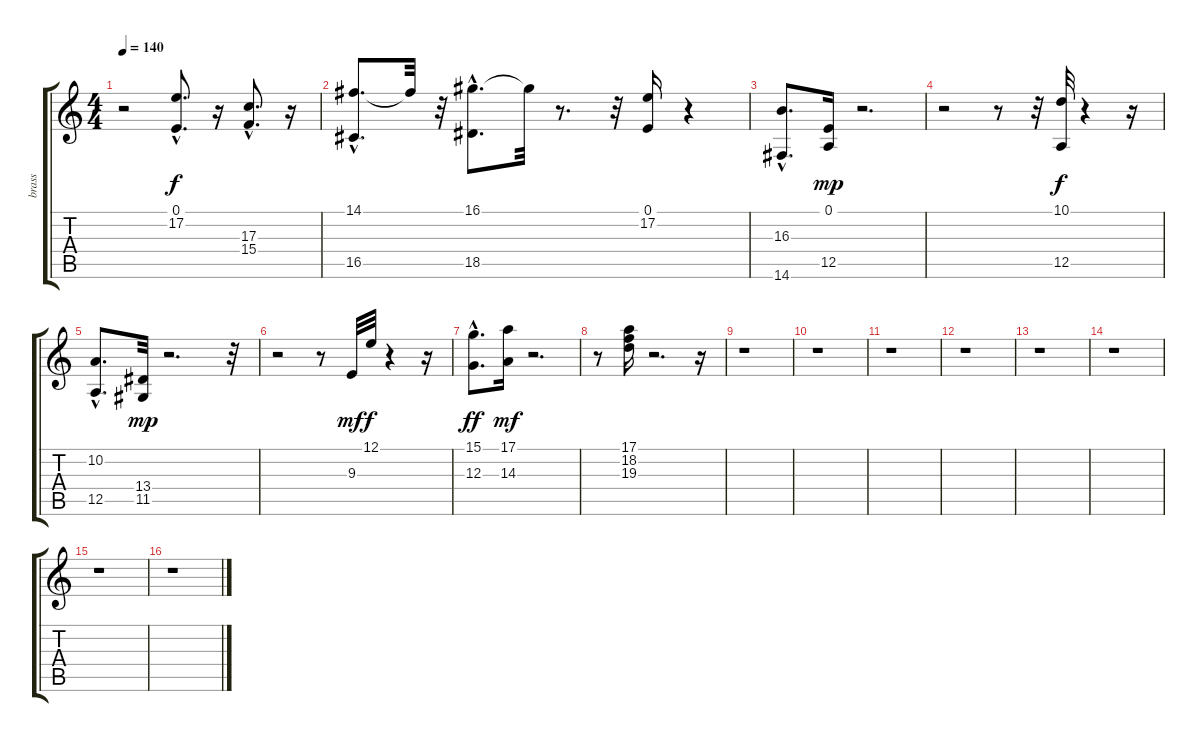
\track ("brass" "brass") {instrument brasssection}
\staff {score tabs}
\tuning (E4 B3 G3 D3 A2 E2) {hide}
\ts (4 4)
\tempo 140
\clef g2
\ks c
r.2{dy mf} (0.1{hac} 17.2{hac}).8{d dy f} r.16 (17.3{hac} 15.4{hac}).8{d} r.16 |
(14.1{hac} 16.5{hac}).8{d} 14.1{t}.32 r.32 (16.1{hac} 18.5{hac}).8{d} 16.1{t}.32 r.8{d} r.32 (0.1 17.2).16 r.4 |
(16.3{hac} 14.6{hac}).8{d} (0.1 12.5).16{dy mp} r.2{d} |
r.2 r.8 r.32 (10.1 12.5).32{dy f} r.4 r.16 |
(10.2{hac} 12.5{hac}).8{d} (13.4 11.5).32{dy mp} r.2{d} r.32 |
r.2 r.8 9.3.32{dy mf} 12.1.32{dy f} r.4 r.16 |
(15.1{hac} 12.3{hac}).8{d dy ff} (17.1 14.3).16{dy mf} r.2{d} |
r.8 (17.1 18.2 19.3).16 r.2{d} r.16 |
r.1 |
r.1 |
r.1 |
r.1 |
r.1 |
r.1 |
r.1 |
r.1
